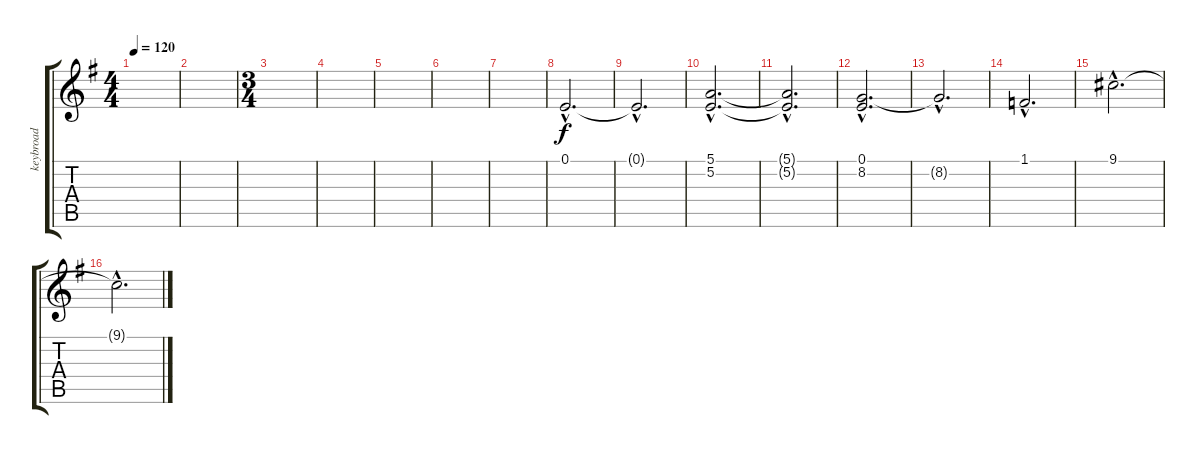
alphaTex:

\track ("keybroad" "keybroad") {instrument fx7echoes}
\staff {score tabs}
\tuning (E4 B3 G3 D3 A2 E2) {hide}
\ts (4 4)
\tempo 120
\clef g2
\ks g
|
|
\ts (3 4)
|
|
|
|
|
0.1{hac}.2{d} |
0.1{hac t}.2{d} |
(5.1{hac} 5.2{hac}).2{d} |
(5.1{hac t} 5.2{hac t}).2{d} |
(0.1{hac} 8.2{hac}).2{d} |
8.2{hac t}.2{d} |
1.1{hac}.2{d} |
9.1{hac}.2{d} |
9.1{hac t}.2{d}
